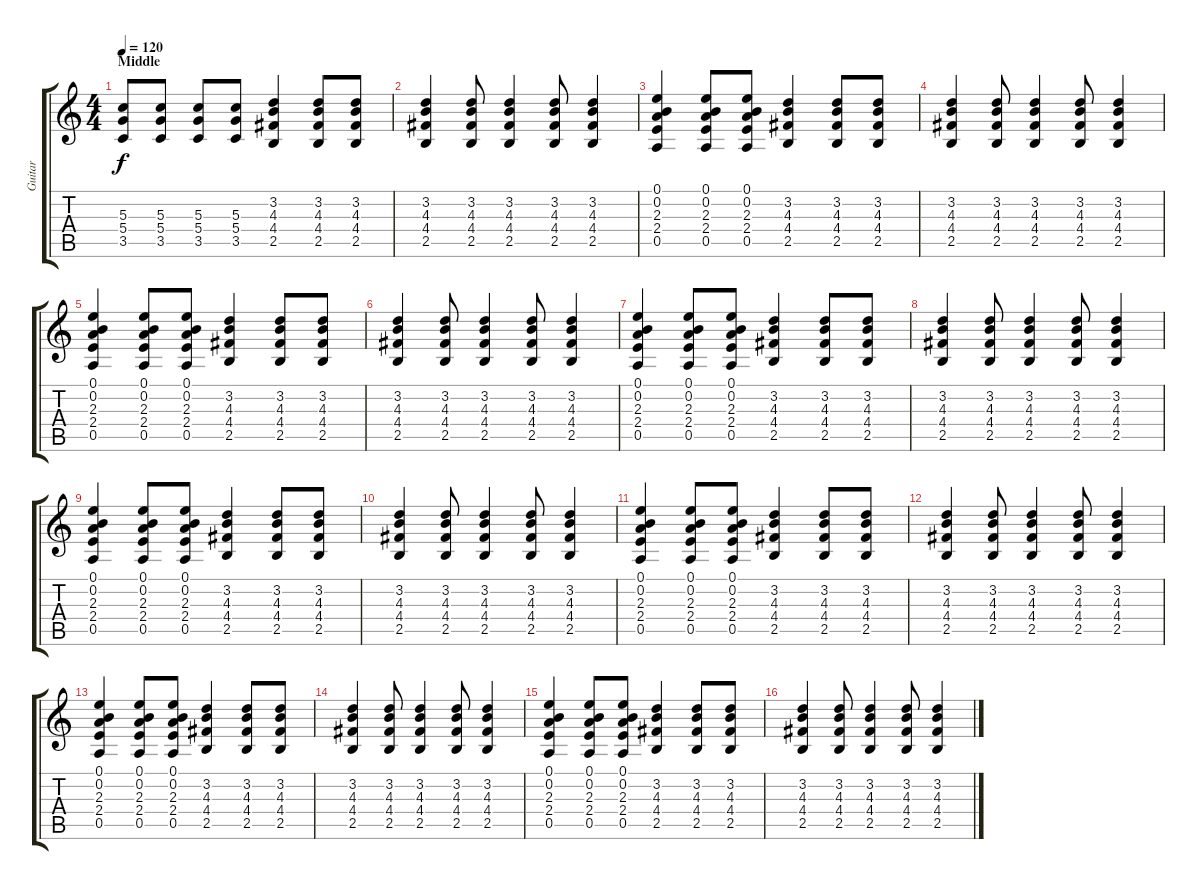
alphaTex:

\track ("Guitar" "Guitar") {instrument distortionguitar}
\staff {score tabs}
\tuning (E4 B3 G3 D3 A2 E2) {hide}
\ts (4 4)
\section ("" "Middle")
\tempo 120
\clef g2
\ks c
(5.3 5.4 3.5).8{dy f} (5.3 5.4 3.5).8 (5.3 5.4 3.5).8 (5.3 5.4 3.5).8 (3.2 4.3 4.4 2.5).4{instrument acousticguitarsteel} (3.2 4.3 4.4 2.5).8 (3.2 4.3 4.4 2.5).8 |
(3.2 4.3 4.4 2.5).4 (3.2 4.3 4.4 2.5).8 (3.2 4.3 4.4 2.5).4 (3.2 4.3 4.4 2.5).8 (3.2 4.3 4.4 2.5).4 |
(0.1 0.2 2.3 2.4 0.5).4 (0.1 0.2 2.3 2.4 0.5).8 (0.1 0.2 2.3 2.4 0.5).8 (3.2 4.3 4.4 2.5).4 (3.2 4.3 4.4 2.5).8 (3.2 4.3 4.4 2.5).8 |
(3.2 4.3 4.4 2.5).4 (3.2 4.3 4.4 2.5).8 (3.2 4.3 4.4 2.5).4 (3.2 4.3 4.4 2.5).8 (3.2 4.3 4.4 2.5).4 |
(0.1 0.2 2.3 2.4 0.5).4 (0.1 0.2 2.3 2.4 0.5).8 (0.1 0.2 2.3 2.4 0.5).8 (3.2 4.3 4.4 2.5).4 (3.2 4.3 4.4 2.5).8 (3.2 4.3 4.4 2.5).8 |
(3.2 4.3 4.4 2.5).4 (3.2 4.3 4.4 2.5).8 (3.2 4.3 4.4 2.5).4 (3.2 4.3 4.4 2.5).8 (3.2 4.3 4.4 2.5).4 |
(0.1 0.2 2.3 2.4 0.5).4 (0.1 0.2 2.3 2.4 0.5).8 (0.1 0.2 2.3 2.4 0.5).8 (3.2 4.3 4.4 2.5).4 (3.2 4.3 4.4 2.5).8 (3.2 4.3 4.4 2.5).8 |
(3.2 4.3 4.4 2.5).4 (3.2 4.3 4.4 2.5).8 (3.2 4.3 4.4 2.5).4 (3.2 4.3 4.4 2.5).8 (3.2 4.3 4.4 2.5).4 |
(0.1 0.2 2.3 2.4 0.5).4 (0.1 0.2 2.3 2.4 0.5).8 (0.1 0.2 2.3 2.4 0.5).8 (3.2 4.3 4.4 2.5).4 (3.2 4.3 4.4 2.5).8 (3.2 4.3 4.4 2.5).8 |
(3.2 4.3 4.4 2.5).4 (3.2 4.3 4.4 2.5).8 (3.2 4.3 4.4 2.5).4 (3.2 4.3 4.4 2.5).8 (3.2 4.3 4.4 2.5).4 |
(0.1 0.2 2.3 2.4 0.5).4 (0.1 0.2 2.3 2.4 0.5).8 (0.1 0.2 2.3 2.4 0.5).8 (3.2 4.3 4.4 2.5).4 (3.2 4.3 4.4 2.5).8 (3.2 4.3 4.4 2.5).8 |
(3.2 4.3 4.4 2.5).4 (3.2 4.3 4.4 2.5).8 (3.2 4.3 4.4 2.5).4 (3.2 4.3 4.4 2.5).8 (3.2 4.3 4.4 2.5).4 |
(0.1 0.2 2.3 2.4 0.5).4 (0.1 0.2 2.3 2.4 0.5).8 (0.1 0.2 2.3 2.4 0.5).8 (3.2 4.3 4.4 2.5).4 (3.2 4.3 4.4 2.5).8 (3.2 4.3 4.4 2.5).8 |
(3.2 4.3 4.4 2.5).4 (3.2 4.3 4.4 2.5).8 (3.2 4.3 4.4 2.5).4 (3.2 4.3 4.4 2.5).8 (3.2 4.3 4.4 2.5).4 |
(0.1 0.2 2.3 2.4 0.5).4 (0.1 0.2 2.3 2.4 0.5).8 (0.1 0.2 2.3 2.4 0.5).8 (3.2 4.3 4.4 2.5).4 (3.2 4.3 4.4 2.5).8 (3.2 4.3 4.4 2.5).8 |
(3.2 4.3 4.4 2.5).4 (3.2 4.3 4.4 2.5).8 (3.2 4.3 4.4 2.5).4 (3.2 4.3 4.4 2.5).8 (3.2 4.3 4.4 2.5).4
